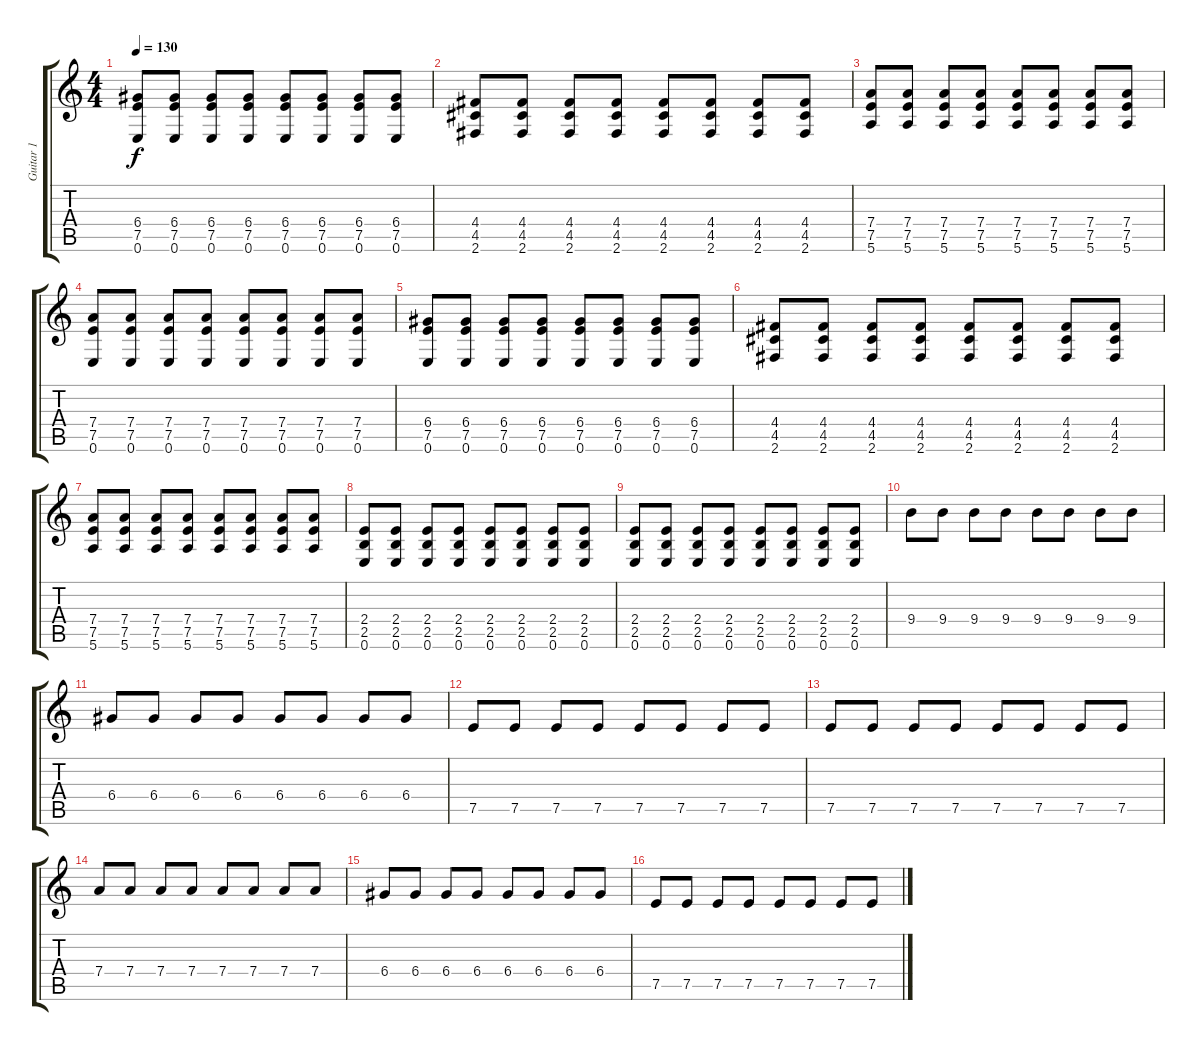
\track ("Guitar 1 " "Guitar 1 ") {instrument distortionguitar}
\staff {score tabs}
\tuning (E4 B3 G3 D3 A2 E2) {hide}
\ts (4 4)
\tempo 130
\clef g2
\ks c
(6.4 7.5 0.6).8{dy f} (6.4 7.5 0.6).8 (6.4 7.5 0.6).8 (6.4 7.5 0.6).8 (6.4 7.5 0.6).8 (6.4 7.5 0.6).8 (6.4 7.5 0.6).8 (6.4 7.5 0.6).8 |
(4.4 4.5 2.6).8 (4.4 4.5 2.6).8 (4.4 4.5 2.6).8 (4.4 4.5 2.6).8 (4.4 4.5 2.6).8 (4.4 4.5 2.6).8 (4.4 4.5 2.6).8 (4.4 4.5 2.6).8 |
(7.4 7.5 5.6).8 (7.4 7.5 5.6).8 (7.4 7.5 5.6).8 (7.4 7.5 5.6).8 (7.4 7.5 5.6).8 (7.4 7.5 5.6).8 (7.4 7.5 5.6).8 (7.4 7.5 5.6).8 |
(7.4 7.5 0.6).8 (7.4 7.5 0.6).8 (7.4 7.5 0.6).8 (7.4 7.5 0.6).8 (7.4 7.5 0.6).8 (7.4 7.5 0.6).8 (7.4 7.5 0.6).8 (7.4 7.5 0.6).8 |
(6.4 7.5 0.6).8 (6.4 7.5 0.6).8 (6.4 7.5 0.6).8 (6.4 7.5 0.6).8 (6.4 7.5 0.6).8 (6.4 7.5 0.6).8 (6.4 7.5 0.6).8 (6.4 7.5 0.6).8 |
(4.4 4.5 2.6).8 (4.4 4.5 2.6).8 (4.4 4.5 2.6).8 (4.4 4.5 2.6).8 (4.4 4.5 2.6).8 (4.4 4.5 2.6).8 (4.4 4.5 2.6).8 (4.4 4.5 2.6).8 |
(7.4 7.5 5.6).8 (7.4 7.5 5.6).8 (7.4 7.5 5.6).8 (7.4 7.5 5.6).8 (7.4 7.5 5.6).8 (7.4 7.5 5.6).8 (7.4 7.5 5.6).8 (7.4 7.5 5.6).8 |
(2.4 2.5 0.6).8 (2.4 2.5 0.6).8 (2.4 2.5 0.6).8 (2.4 2.5 0.6).8 (2.4 2.5 0.6).8 (2.4 2.5 0.6).8 (2.4 2.5 0.6).8 (2.4 2.5 0.6).8 |
(2.4 2.5 0.6).8 (2.4 2.5 0.6).8 (2.4 2.5 0.6).8 (2.4 2.5 0.6).8 (2.4 2.5 0.6).8 (2.4 2.5 0.6).8 (2.4 2.5 0.6).8 (2.4 2.5 0.6).8 |
9.4.8 9.4.8 9.4.8 9.4.8 9.4.8 9.4.8 9.4.8 9.4.8 |
6.4.8 6.4.8 6.4.8 6.4.8 6.4.8 6.4.8 6.4.8 6.4.8 |
7.5.8 7.5.8 7.5.8 7.5.8 7.5.8 7.5.8 7.5.8 7.5.8 |
7.5.8 7.5.8 7.5.8 7.5.8 7.5.8 7.5.8 7.5.8 7.5.8 |
7.4.8 7.4.8 7.4.8 7.4.8 7.4.8 7.4.8 7.4.8 7.4.8 |
6.4.8 6.4.8 6.4.8 6.4.8 6.4.8 6.4.8 6.4.8 6.4.8 |
7.5.8 7.5.8 7.5.8 7.5.8 7.5.8 7.5.8 7.5.8 7.5.8
